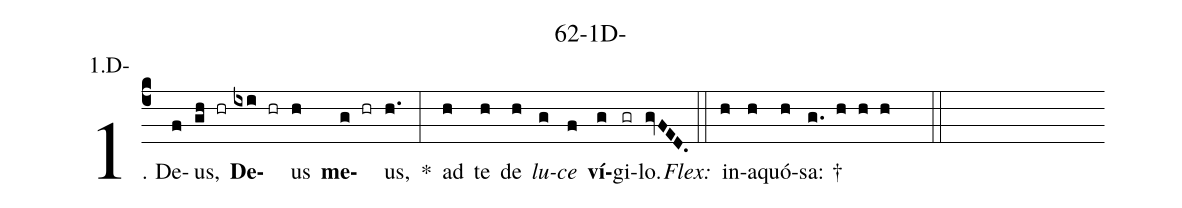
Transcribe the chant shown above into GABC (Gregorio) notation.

name: 62-1D-;
annotation: 1.D-;
%%
(c4)1. De(f)us,(gh hr) <b>De</b>(ixi hr)us(h) <b>me</b>(g hr)us,(h.) *(:) ad(h) te(h) de(h) <i>lu</i>(g)<i>ce</i>(f) <b>ví</b>(g)gi(gr)lo.(gvFED.) (::)
<i>Flex:</i>()  in(h)a(h)quó(h)sa: †(g. h h h  ::)
